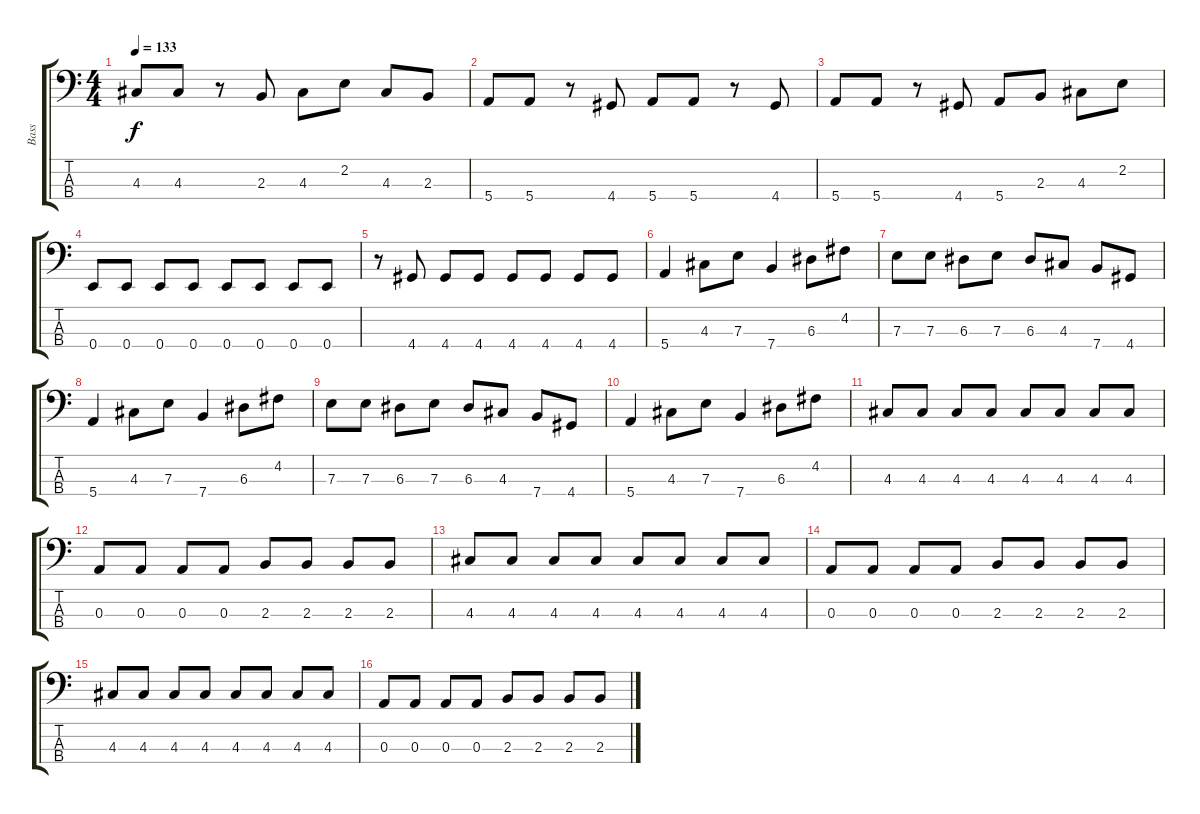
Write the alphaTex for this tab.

\track ("Bass" "Bass") {instrument electricbassfinger}
\staff {score tabs}
\tuning (G2 D2 A1 E1) {hide}
\ts (4 4)
\tempo 133
\clef f4
\ks c
4.3.8{dy f} 4.3.8 r.8 2.3.8 4.3.8 2.2.8 4.3.8 2.3.8 |
5.4.8 5.4.8 r.8 4.4.8 5.4.8 5.4.8 r.8 4.4.8 |
5.4.8 5.4.8 r.8 4.4.8 5.4.8 2.3.8 4.3.8 2.2.8 |
0.4.8 0.4.8 0.4.8 0.4.8 0.4.8 0.4.8 0.4.8 0.4.8 |
r.8 4.4.8 4.4.8 4.4.8 4.4.8 4.4.8 4.4.8 4.4.8 |
5.4.4 4.3.8 7.3.8 7.4.4 6.3.8 4.2.8 |
7.3.8 7.3.8 6.3.8 7.3.8 6.3.8 4.3.8 7.4.8 4.4.8 |
5.4.4 4.3.8 7.3.8 7.4.4 6.3.8 4.2.8 |
7.3.8 7.3.8 6.3.8 7.3.8 6.3.8 4.3.8 7.4.8 4.4.8 |
5.4.4 4.3.8 7.3.8 7.4.4 6.3.8 4.2.8 |
4.3.8 4.3.8 4.3.8 4.3.8 4.3.8 4.3.8 4.3.8 4.3.8 |
0.3.8 0.3.8 0.3.8 0.3.8 2.3.8 2.3.8 2.3.8 2.3.8 |
4.3.8 4.3.8 4.3.8 4.3.8 4.3.8 4.3.8 4.3.8 4.3.8 |
0.3.8 0.3.8 0.3.8 0.3.8 2.3.8 2.3.8 2.3.8 2.3.8 |
4.3.8 4.3.8 4.3.8 4.3.8 4.3.8 4.3.8 4.3.8 4.3.8 |
0.3.8 0.3.8 0.3.8 0.3.8 2.3.8 2.3.8 2.3.8 2.3.8
